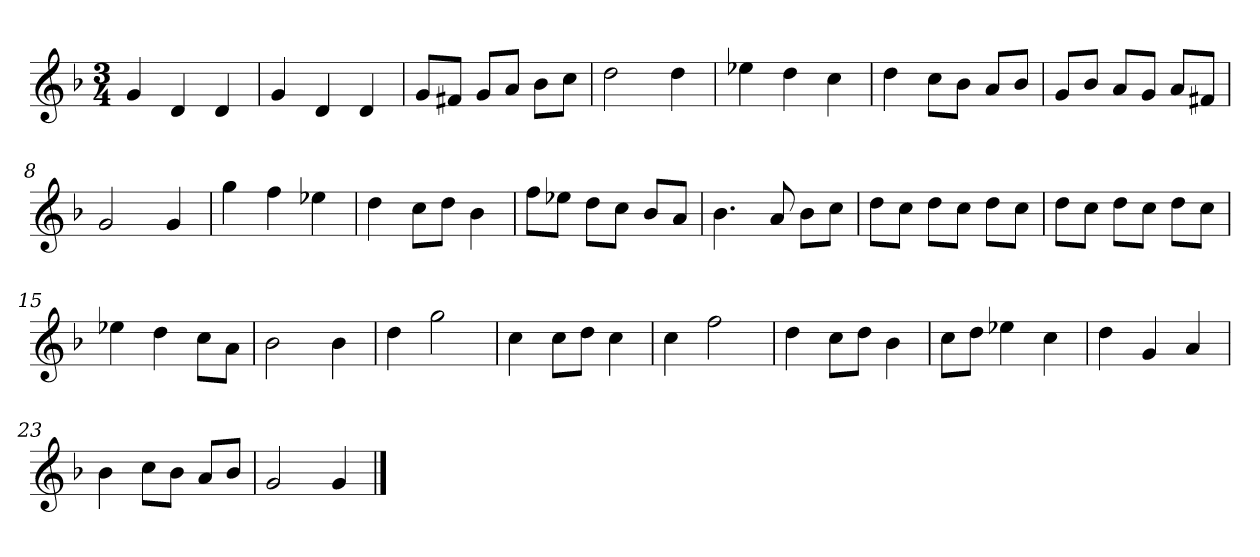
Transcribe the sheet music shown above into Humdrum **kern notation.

**kern
*part1
*staff1
*k[b-]
*M3/4
*MM120
=1
4g
4d
4d
=2
4g
4d
4d
=3
8gL
8f#XJ
8gL
8aJ
8b-L
8ccJ
=4
2dd
4dd
=5
4ee-X
4dd
4cc
=6
4dd
8ccL
8b-J
8aL
8b-J
=7
8gL
8b-J
8aL
8gJ
8aL
8f#XJ
=8
2g
4g
=9
4gg
4ff
4ee-X
=10
4dd
8ccL
8ddJ
4b-
=11
8ffL
8ee-XJ
8ddL
8ccJ
8b-L
8aJ
=12
4.b-
8a
8b-L
8ccJ
=13
8ddL
8ccJ
8ddL
8ccJ
8ddL
8ccJ
=14
8ddL
8ccJ
8ddL
8ccJ
8ddL
8ccJ
=15
4ee-X
4dd
8ccL
8aJ
=16
2b-
4b-
=17
4dd
2gg
=18
4cc
8ccL
8ddJ
4cc
=19
4cc
2ff
=20
4dd
8ccL
8ddJ
4b-
=21
8ccL
8ddJ
4ee-X
4cc
=22
4dd
4g
4a
=23
4b-
8ccL
8b-J
8aL
8b-J
=24
2g
4g
==
*-
